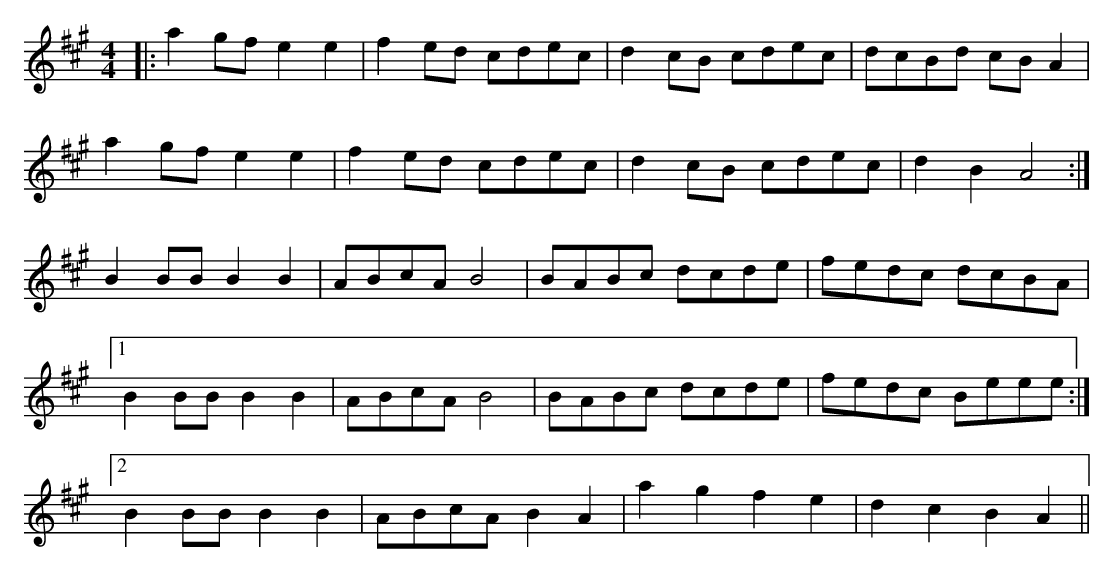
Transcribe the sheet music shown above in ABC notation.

X:1
M:4/4
K:A
|:a2gf e2e2|f2ed cdec|d2cB cdec|dcBd cBA2|
a2gf e2e2|f2ed cdec|d2cB cdec|d2B2A4:|
B2BB B2B2|ABcA B4|BABc dcde|fedc dcBA|
[1 B2BBB2B2|ABcAB4|BABc dcde|fedc Beee:|
[2 B2BBB2B2|ABcAB2A2|a2g2 f2e2|d2c2 B2A2||
